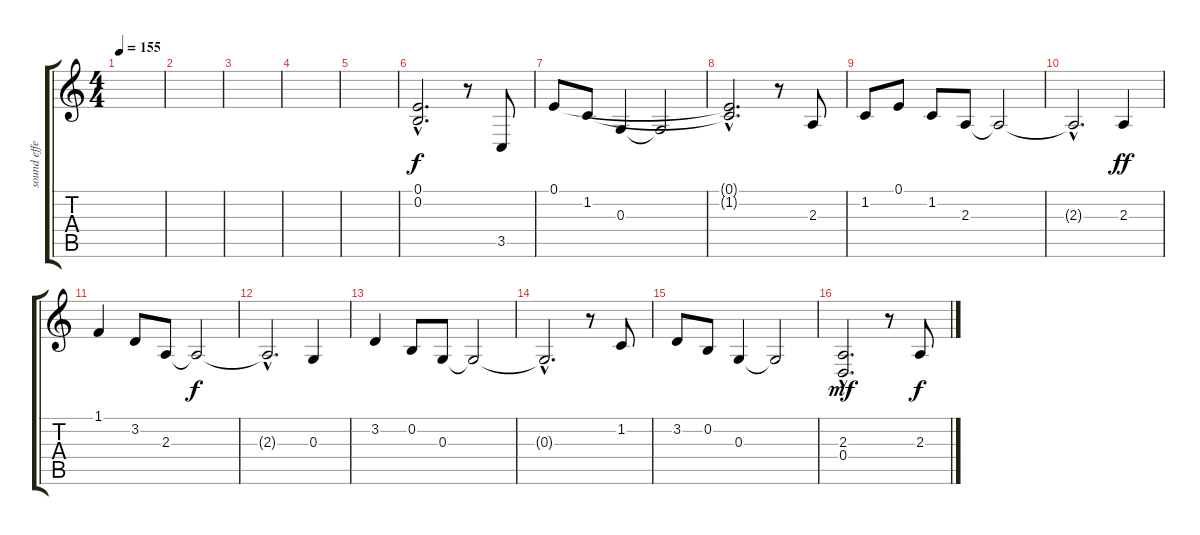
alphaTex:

\track ("sound effect2" "sound effe") {instrument fx4atmosphere}
\staff {score tabs}
\tuning (E4 B3 G3 D3 A2 E2) {hide}
\ts (4 4)
\tempo 155
\clef g2
\ks c
|
|
|
|
|
(0.1{hac} 0.2{hac}).2{d} r.8 3.5.8{volume 8} |
0.1.8 1.2.8 0.3.4 0.3{t}.2 |
(0.1{hac t} 1.2{hac t}).2{d} r.8 2.3.8{volume 8} |
1.2.8 0.1.8 1.2.8 2.3.8 2.3{t}.2 |
2.3{hac t}.2{d} 2.3.4{dy ff volume 8} |
1.1.4 3.2.8 2.3.8 2.3{t}.2{dy f} |
2.3{hac t}.2{d} 0.3.4{volume 8} |
3.2.4 0.2.8 0.3.8 0.3{t}.2 |
0.3{hac t}.2{d} r.8 1.2.8{volume 8} |
3.2.8 0.2.8 0.3.4 0.3{t}.2 |
(2.3{hac} 0.4{hac}).2{d dy mf} r.8 2.3.8{dy f volume 8}
